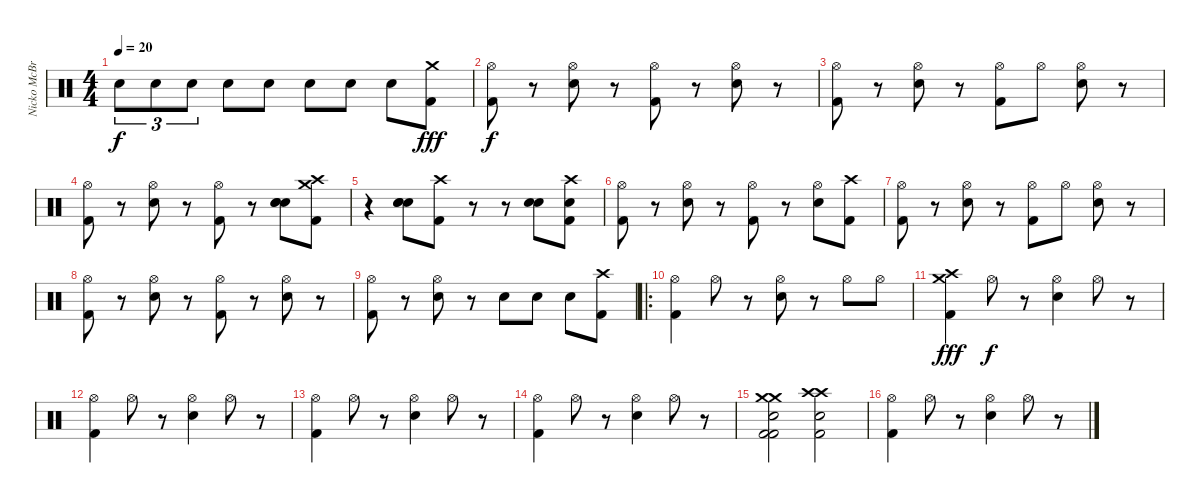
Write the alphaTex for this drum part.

\track ("Nicko McBrain" "Nicko McBr") {instrument percussion}
\staff {score}
\articulation defaults
\ts (4 4)
\tempo 20
\clef neutral
\ks c "Snare (hit) 2".8{tu (3 2) dy f} "Snare (hit) 2".8{tu (3 2)} "Snare (hit) 2".8{tu (3 2)} "Snare (hit) 2".8 "Snare (hit) 2".8 "Snare (hit) 2".8 "Snare (hit) 2".8 "Snare (hit) 2".8
("Kick (hit) 2" "Crash medium (hit)").8{dy fff} |
("Hi-Hat (open)" "Kick (hit) 2").8{dy f} r.8 ("Hi-Hat (open)" "Snare (hit) 2").8 r.8 ("Hi-Hat (open)" "Kick (hit) 2").8 r.8 ("Hi-Hat (open)" "Snare (hit) 2").8 r.8 |
("Hi-Hat (open)" "Kick (hit) 2").8 r.8 ("Hi-Hat (open)" "Snare (hit) 2").8 r.8 ("Hi-Hat (open)" "Kick (hit) 2").8 "Hi-Hat (open)".8 ("Hi-Hat (open)" "Snare (hit) 2").8 r.8 |
("Hi-Hat (open)" "Kick (hit) 2").8 r.8 ("Hi-Hat (open)" "Snare (hit) 2").8 r.8 ("Hi-Hat (open)" "Kick (hit) 2").8 r.8 ("Snare (hit) 2" "Snare (hit) 2" "Snare (hit) 2").8 ("Kick (hit) 2" "Crash medium (hit)" "Crash high (hit)").8 |
r.4 ("Snare (hit) 2" "Snare (hit) 2" "Snare (hit) 2").8 ("Kick (hit) 2" "Crash high (hit)").8 r.8 r.8 ("Snare (hit) 2" "Snare (hit) 2").8 ("Kick (hit) 2" "Snare (hit) 2" "Crash high (hit)").8 |
("Hi-Hat (open)" "Kick (hit) 2").8 r.8 ("Hi-Hat (open)" "Snare (hit) 2").8 r.8 ("Hi-Hat (open)" "Kick (hit) 2").8 r.8 ("Hi-Hat (open)" "Snare (hit) 2").8 ("Crash high (hit)" "Kick (hit) 2").8 |
("Hi-Hat (open)" "Kick (hit) 2").8 r.8 ("Hi-Hat (open)" "Snare (hit) 2").8 r.8 ("Hi-Hat (open)" "Kick (hit) 2").8 "Hi-Hat (open)".8 ("Hi-Hat (open)" "Snare (hit) 2").8 r.8 |
("Hi-Hat (open)" "Kick (hit) 2").8 r.8 ("Hi-Hat (open)" "Snare (hit) 2").8 r.8 ("Hi-Hat (open)" "Kick (hit) 2").8 r.8 ("Hi-Hat (open)" "Snare (hit) 2").8 r.8 |
("Hi-Hat (open)" "Kick (hit) 2").8 r.8 ("Hi-Hat (open)" "Snare (hit) 2").8 r.8 "Snare (hit) 2".8 "Snare (hit) 2".8 "Snare (hit) 2".8 ("Crash high (hit)" "Kick (hit) 2").8 |
\ro
("Hi-Hat (open)" "Kick (hit) 2").4 "Hi-Hat (open)".8 r.8 ("Hi-Hat (open)" "Snare (hit) 2").8 r.8 "Hi-Hat (open)".8 "Hi-Hat (open)".8 |
("Crash high (hit)" "Kick (hit) 2" "Crash medium (hit)").4{dy fff} "Hi-Hat (open)".8{dy f} r.8 ("Hi-Hat (open)" "Snare (hit) 2").4 "Hi-Hat (open)".8 r.8 |
("Hi-Hat (open)" "Kick (hit) 2").4 "Hi-Hat (open)".8 r.8 ("Hi-Hat (open)" "Snare (hit) 2").4 "Hi-Hat (open)".8 r.8 |
("Hi-Hat (open)" "Kick (hit) 2").4 "Hi-Hat (open)".8 r.8 ("Hi-Hat (open)" "Snare (hit) 2").4 "Hi-Hat (open)".8 r.8 |
("Hi-Hat (open)" "Kick (hit) 2").4 "Hi-Hat (open)".8 r.8 ("Hi-Hat (open)" "Snare (hit) 2").4 "Hi-Hat (open)".8 r.8 |
("Crash medium (hit)" "Crash medium (hit)" "Kick (hit) 2" "Kick (hit) 2" "Snare (hit) 2").2 ("Crash high (hit)" "Crash high (hit)" "Kick (hit) 2" "Snare (hit) 2").2 |
("Hi-Hat (open)" "Kick (hit) 2").4 "Hi-Hat (open)".8 r.8 ("Hi-Hat (open)" "Snare (hit) 2").4 "Hi-Hat (open)".8 r.8
